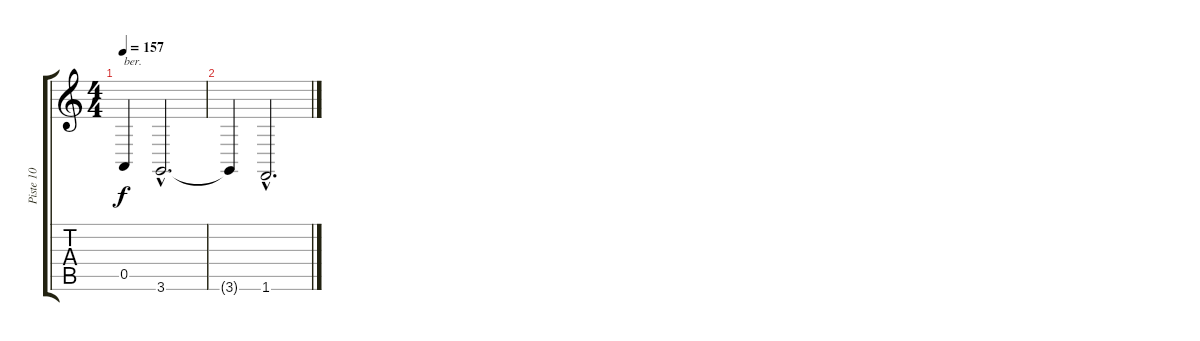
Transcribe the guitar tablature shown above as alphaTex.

\track ("Piste 10" "Piste 10") {instrument clarinet}
\staff {score tabs}
\tuning (E4 B3 G3 D3 A2 E2) {hide}
\ts (4 4)
\tempo 157
\clef g2
\ks c
0.5{t}.4{txt "ber." dy f} 3.6{hac}.2{d} |
3.6{t}.4 1.6{hac}.2{d}
